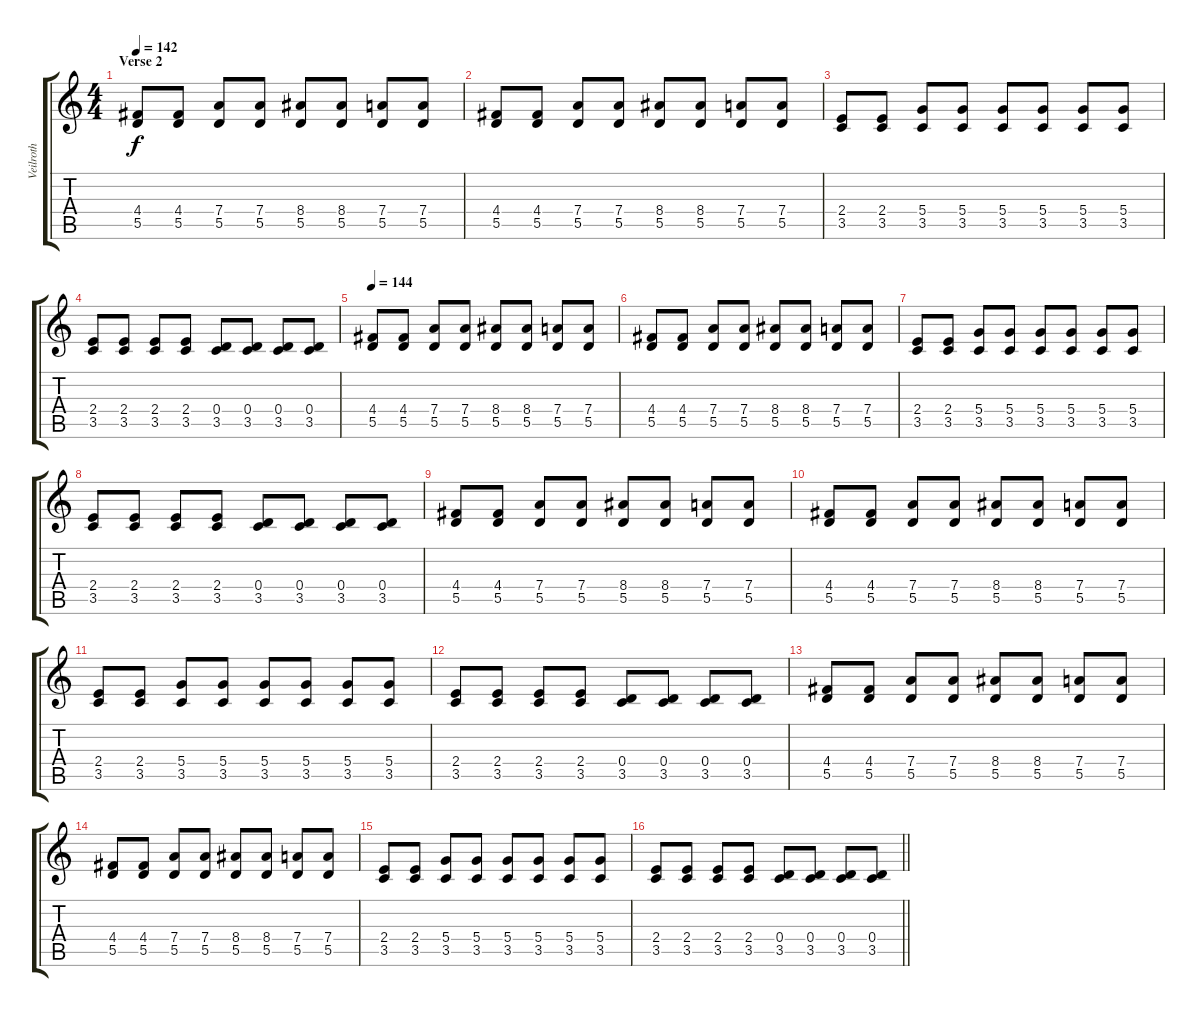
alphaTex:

\track ("Veilroth" "Veilroth") {instrument distortionguitar}
\staff {score tabs}
\tuning (E4 B3 G3 D3 A2 E2) {hide}
\ts (4 4)
\section ("" "Verse 2")
\tempo 142
\clef g2
\ks c
(4.4 5.5).8{dy f} (4.4 5.5).8 (7.4 5.5).8 (7.4 5.5).8 (8.4 5.5).8 (8.4 5.5).8 (7.4 5.5).8 (7.4 5.5).8 |
(4.4 5.5).8 (4.4 5.5).8 (7.4 5.5).8 (7.4 5.5).8 (8.4 5.5).8 (8.4 5.5).8 (7.4 5.5).8 (7.4 5.5).8 |
(2.4 3.5).8 (2.4 3.5).8 (5.4 3.5).8 (5.4 3.5).8 (5.4 3.5).8 (5.4 3.5).8 (5.4 3.5).8 (5.4 3.5).8 |
(2.4 3.5).8 (2.4 3.5).8 (2.4 3.5).8 (2.4 3.5).8 (0.4 3.5).8 (0.4 3.5).8 (0.4 3.5).8 (0.4 3.5).8 |
\tempo 144
(4.4 5.5).8 (4.4 5.5).8 (7.4 5.5).8 (7.4 5.5).8 (8.4 5.5).8 (8.4 5.5).8 (7.4 5.5).8 (7.4 5.5).8 |
(4.4 5.5).8 (4.4 5.5).8 (7.4 5.5).8 (7.4 5.5).8 (8.4 5.5).8 (8.4 5.5).8 (7.4 5.5).8 (7.4 5.5).8 |
(2.4 3.5).8 (2.4 3.5).8 (5.4 3.5).8 (5.4 3.5).8 (5.4 3.5).8 (5.4 3.5).8 (5.4 3.5).8 (5.4 3.5).8 |
(2.4 3.5).8 (2.4 3.5).8 (2.4 3.5).8 (2.4 3.5).8 (0.4 3.5).8 (0.4 3.5).8 (0.4 3.5).8 (0.4 3.5).8 |
(4.4 5.5).8 (4.4 5.5).8 (7.4 5.5).8 (7.4 5.5).8 (8.4 5.5).8 (8.4 5.5).8 (7.4 5.5).8 (7.4 5.5).8 |
(4.4 5.5).8 (4.4 5.5).8 (7.4 5.5).8 (7.4 5.5).8 (8.4 5.5).8 (8.4 5.5).8 (7.4 5.5).8 (7.4 5.5).8 |
(2.4 3.5).8 (2.4 3.5).8 (5.4 3.5).8 (5.4 3.5).8 (5.4 3.5).8 (5.4 3.5).8 (5.4 3.5).8 (5.4 3.5).8 |
(2.4 3.5).8 (2.4 3.5).8 (2.4 3.5).8 (2.4 3.5).8 (0.4 3.5).8 (0.4 3.5).8 (0.4 3.5).8 (0.4 3.5).8 |
(4.4 5.5).8 (4.4 5.5).8 (7.4 5.5).8 (7.4 5.5).8 (8.4 5.5).8 (8.4 5.5).8 (7.4 5.5).8 (7.4 5.5).8 |
(4.4 5.5).8 (4.4 5.5).8 (7.4 5.5).8 (7.4 5.5).8 (8.4 5.5).8 (8.4 5.5).8 (7.4 5.5).8 (7.4 5.5).8 |
(2.4 3.5).8 (2.4 3.5).8 (5.4 3.5).8 (5.4 3.5).8 (5.4 3.5).8 (5.4 3.5).8 (5.4 3.5).8 (5.4 3.5).8 |
\barLineRight lightlight
(2.4 3.5).8 (2.4 3.5).8 (2.4 3.5).8 (2.4 3.5).8 (0.4 3.5).8 (0.4 3.5).8 (0.4 3.5).8 (0.4 3.5).8
